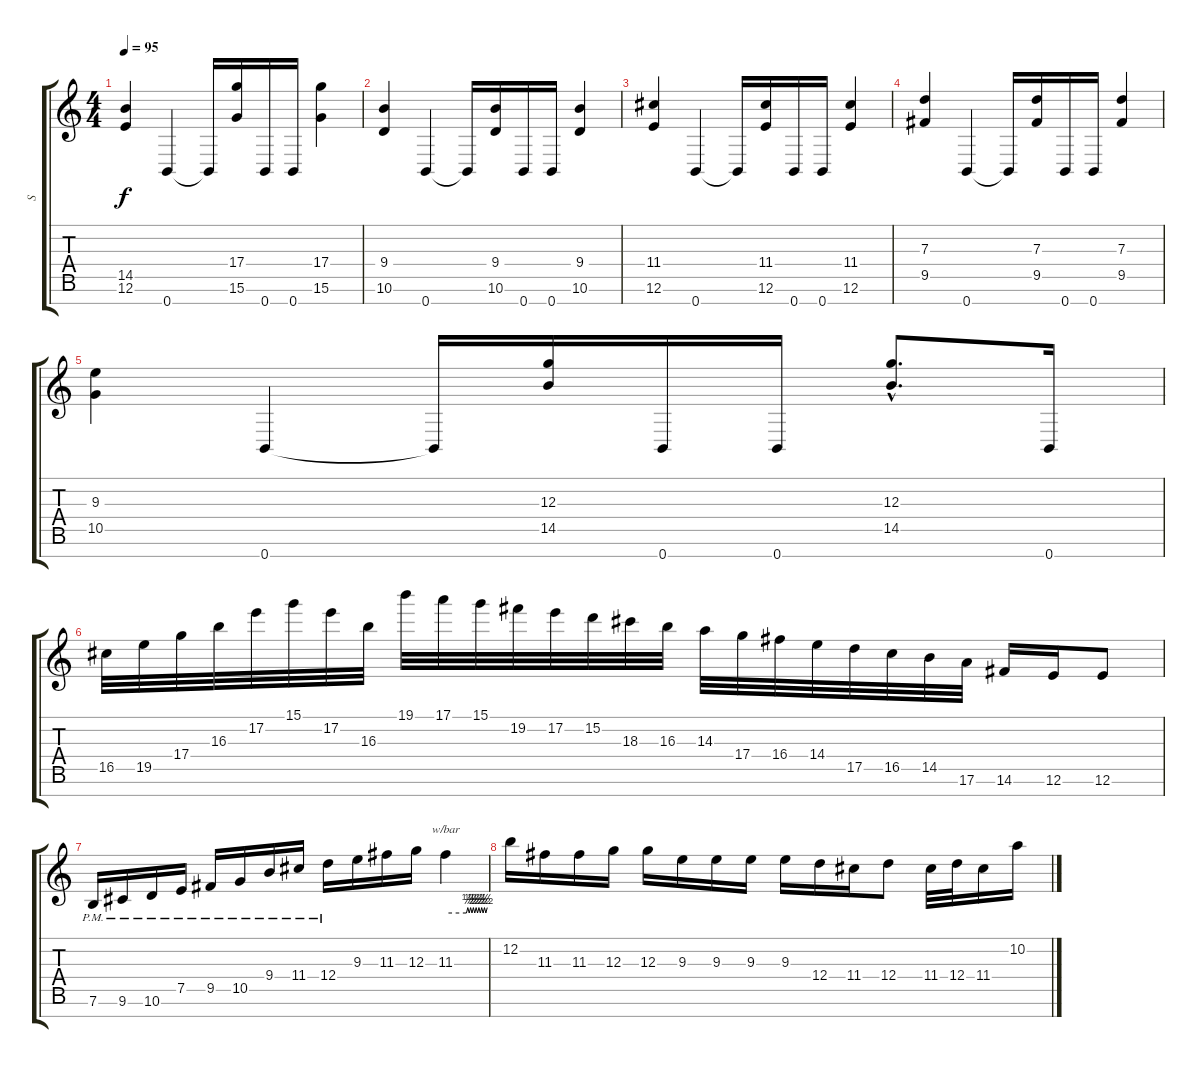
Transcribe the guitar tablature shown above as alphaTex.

\track ("S" "S") {instrument distortionguitar}
\staff {score tabs}
\tuning (E4 B3 G3 D3 A2 E2 B1) {hide}
\ts (4 4)
\tempo 95
\clef g2
\ks c
(14.5 12.6).4{dy f} 0.7.4 0.7{t}.16 (17.4 15.6).16 0.7.16 0.7.16 (17.4 15.6).4 |
(9.4 10.6).4 0.7.4 0.7{t}.16 (9.4 10.6).16 0.7.16 0.7.16 (9.4 10.6).4 |
(11.4 12.6).4 0.7.4 0.7{t}.16 (11.4 12.6).16 0.7.16 0.7.16 (11.4 12.6).4 |
(7.3 9.5).4 0.7.4 0.7{t}.16 (7.3 9.5).16 0.7.16 0.7.16 (7.3 9.5).4 |
(9.3 10.5).4 0.7.4 0.7{t}.16 (12.3 14.5).16 0.7.16 0.7.16 (12.3{hac} 14.5{hac}).8{d} 0.7.16 |
\section ("" " ")
16.5.32 19.5.32 17.4.32 16.3.32 17.2.32 15.1.32 17.2.32 16.3.32 19.1.32 17.1.32 15.1.32 19.2.32 17.2.32 15.2.32 18.3.32 16.3.32 14.3.32 17.4.32 16.4.32 14.4.32 17.5.32 16.5.32 14.5.32 17.6.32 14.6.16 12.6.16 12.6.8 |
7.6{pm}.16 9.6{pm}.16 10.6{pm}.16 7.5{pm}.16 9.5{pm}.16 10.5{pm}.16 9.4{pm}.16 11.4{pm}.16 12.4{pm}.16 9.3.16 11.3.16 12.3.16 11.3.4{tbe (custom default 0 0 30 0 32 2 34 0 36 2 38 0 40 2 42 0 44 2 46 0 48 2 50 0 52 2 54 0 56 2 58 0 60 2)} |
12.2.16 11.3.16 11.3.16 12.3.16 12.3.16 9.3.16 9.3.16 9.3.16 9.3.16 12.4.16 11.4.16 12.4.8 11.4.32 12.4.32 11.4.16 10.2.16
